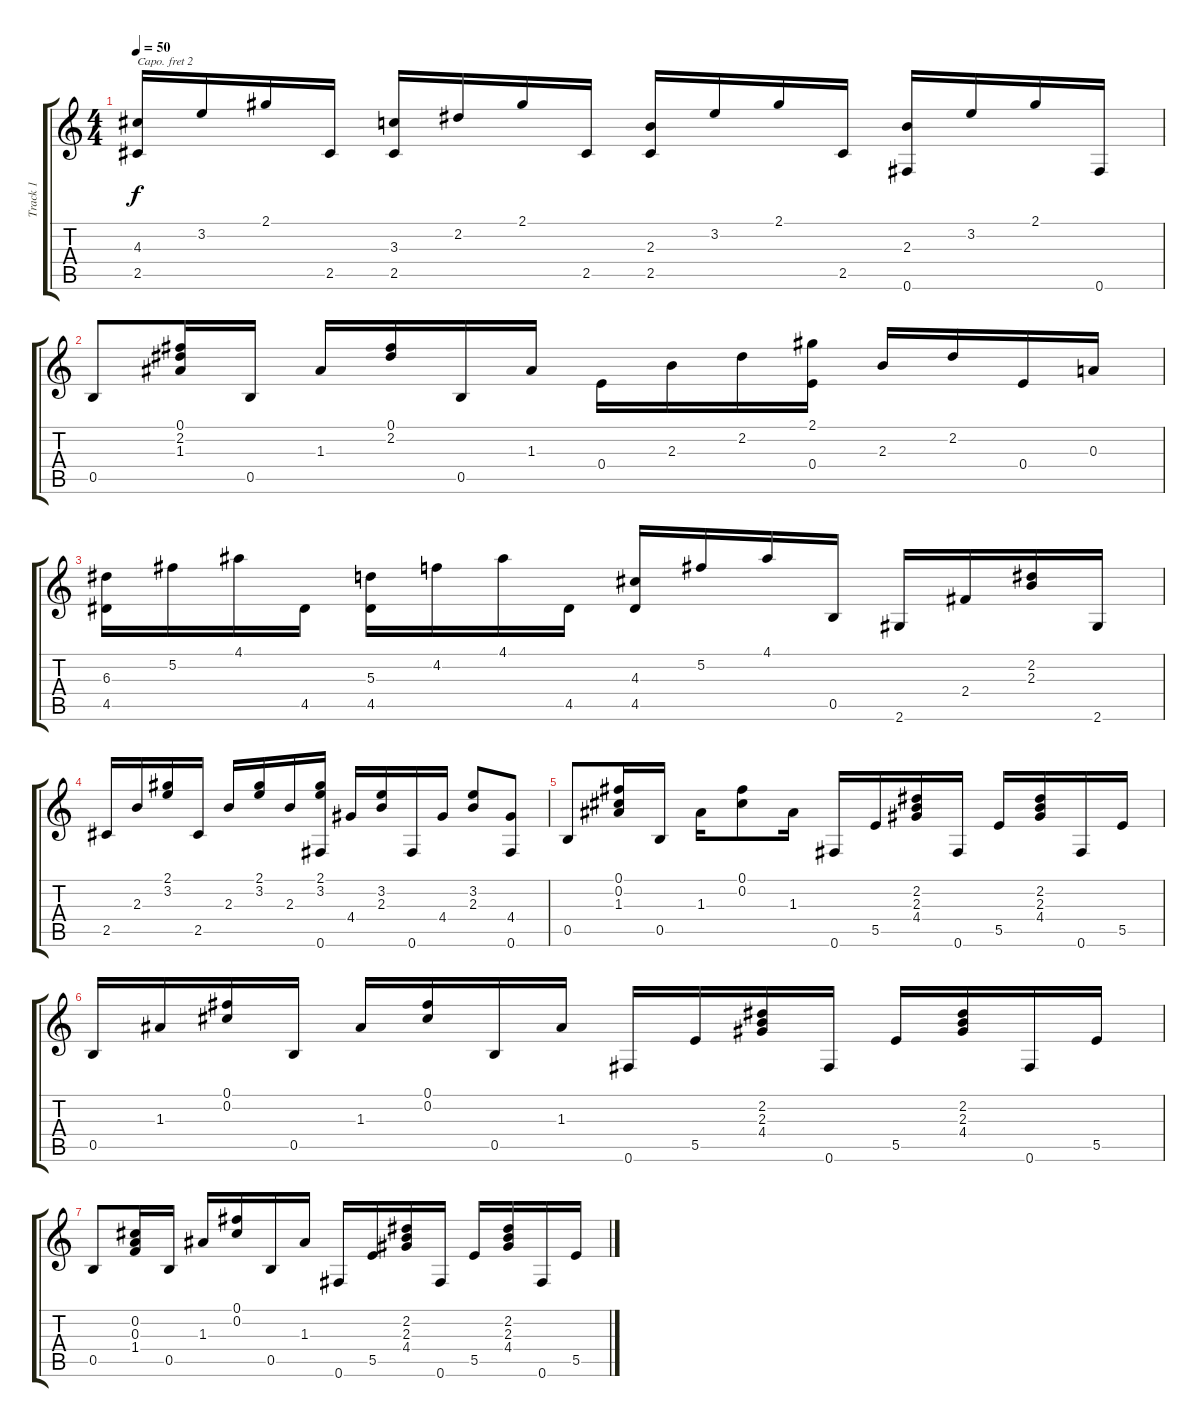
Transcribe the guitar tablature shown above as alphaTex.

\track ("Track 1" "Track 1") {instrument acousticguitarsteel}
\staff {score tabs}
\capo 2
\tuning (E4 B3 G3 D3 A2 E2) {hide}
\ts (4 4)
\tempo 50
\clef g2
\ks c
(4.3 2.5).16{dy f} 3.2.16 2.1.16 2.5.16 (3.3 2.5).16 2.2.16 2.1.16 2.5.16 (2.3 2.5).16 3.2.16 2.1.16 2.5.16 (2.3 0.6).16 3.2.16 2.1.16 0.6.16 |
0.5.8 (0.1 2.2 1.3).16 0.5.16 1.3.16 (0.1 2.2).16 0.5.16 1.3.16 0.4.16 2.3.16 2.2.16 (2.1 0.4).16 2.3.16 2.2.16 0.4.16 0.3.16 |
(6.3 4.5).16 5.2.16 4.1.16 4.5.16 (5.3 4.5).16 4.2.16 4.1.16 4.5.16 (4.3 4.5).16 5.2.16 4.1.16 0.5.16 2.6.16 2.4.16 (2.2 2.3).16 2.6.16 |
2.5.16 2.3.16 (2.1 3.2).16 2.5.16 2.3.16 (2.1 3.2).16 2.3.16 (2.1 3.2 0.6).16 4.4.16 (3.2 2.3).16 0.6.16 4.4.16 (3.2 2.3).8 (4.4 0.6).8 |
0.5.8 (0.1 0.2 1.3).16 0.5.16 1.3.16 (0.1 0.2).8 1.3.16 0.6.16 5.5.16 (2.2 2.3 4.4).16 0.6.16 5.5.16 (2.2 2.3 4.4).16 0.6.16 5.5.16 |
0.5.16 1.3.16 (0.1 0.2).16 0.5.16 1.3.16 (0.1 0.2).16 0.5.16 1.3.16 0.6.16 5.5.16 (2.2 2.3 4.4).16 0.6.16 5.5.16 (2.2 2.3 4.4).16 0.6.16 5.5.16 |
0.5.8 (0.2 0.3 1.4).16 0.5.16 1.3.16 (0.1 0.2).16 0.5.16 1.3.16 0.6.16 5.5.16 (2.2 2.3 4.4).16 0.6.16 5.5.16 (2.2 2.3 4.4).16 0.6.16 5.5.16
